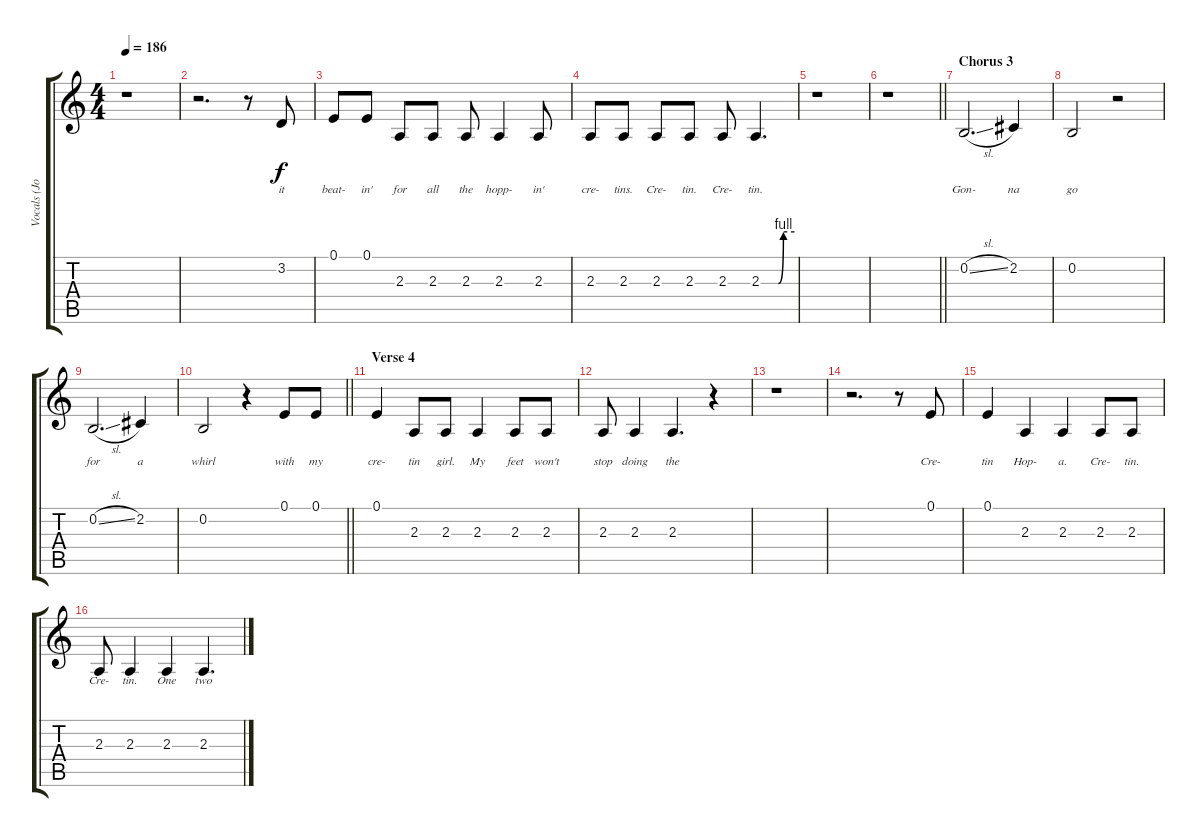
\track ("Vocals (Joey)" "Vocals (Jo") {instrument synthbrass1}
\staff {score tabs}
\tuning (E4 B3 G3 D3 A2 E2) {hide}
\ts (4 4)
\tempo 186
\clef g2
\ks c
r.1{dy f} |
r.2{d} r.8 3.2.8{lyrics (0 "it") lyrics (1 "") lyrics (2 "") lyrics (3 "") lyrics (4 "")} |
0.1.8{lyrics (0 "beat-") lyrics (1 "") lyrics (2 "") lyrics (3 "") lyrics (4 "")} 0.1.8{lyrics (0 "in'") lyrics (1 "") lyrics (2 "") lyrics (3 "") lyrics (4 "")} 2.3.8{lyrics (0 "for") lyrics (1 "") lyrics (2 "") lyrics (3 "") lyrics (4 "")} 2.3.8{lyrics (0 "all") lyrics (1 "") lyrics (2 "") lyrics (3 "") lyrics (4 "")} 2.3.8{lyrics (0 "the") lyrics (1 "") lyrics (2 "") lyrics (3 "") lyrics (4 "")} 2.3.4{lyrics (0 "hopp-") lyrics (1 "") lyrics (2 "") lyrics (3 "") lyrics (4 "")} 2.3.8{lyrics (0 "in'") lyrics (1 "") lyrics (2 "") lyrics (3 "") lyrics (4 "")} |
2.3.8{lyrics (0 "cre-") lyrics (1 "") lyrics (2 "") lyrics (3 "") lyrics (4 "")} 2.3.8{lyrics (0 "tins.") lyrics (1 "") lyrics (2 "") lyrics (3 "") lyrics (4 "")} 2.3.8{lyrics (0 "Cre-") lyrics (1 "") lyrics (2 "") lyrics (3 "") lyrics (4 "")} 2.3.8{lyrics (0 "tin.") lyrics (1 "") lyrics (2 "") lyrics (3 "") lyrics (4 "")} 2.3.8{lyrics (0 "Cre-") lyrics (1 "") lyrics (2 "") lyrics (3 "") lyrics (4 "")} 2.3{be (custom 0 0 31 0 40 4 60 4)}.4{d lyrics (0 "tin.") lyrics (1 "") lyrics (2 "") lyrics (3 "") lyrics (4 "")} |
r.1 |
\barLineRight lightlight
r.1 |
\section ("" "Chorus 3")
0.2{sl}.2{d lyrics (0 "Gon-") lyrics (1 "") lyrics (2 "") lyrics (3 "") lyrics (4 "")} 2.2.4{lyrics (0 "na") lyrics (1 "") lyrics (2 "") lyrics (3 "") lyrics (4 "")} |
0.2.2{lyrics (0 "go") lyrics (1 "") lyrics (2 "") lyrics (3 "") lyrics (4 "")} r.2 |
0.2{sl}.2{d lyrics (0 "for") lyrics (1 "") lyrics (2 "") lyrics (3 "") lyrics (4 "")} 2.2.4{lyrics (0 "a") lyrics (1 "") lyrics (2 "") lyrics (3 "") lyrics (4 "")} |
\barLineRight lightlight
0.2.2{lyrics (0 "whirl") lyrics (1 "") lyrics (2 "") lyrics (3 "") lyrics (4 "")} r.4 0.1.8{lyrics (0 "with") lyrics (1 "") lyrics (2 "") lyrics (3 "") lyrics (4 "")} 0.1.8{lyrics (0 "my") lyrics (1 "") lyrics (2 "") lyrics (3 "") lyrics (4 "")} |
\section ("" "Verse 4")
0.1.4{lyrics (0 "cre-") lyrics (1 "") lyrics (2 "") lyrics (3 "") lyrics (4 "")} 2.3.8{lyrics (0 "tin") lyrics (1 "") lyrics (2 "") lyrics (3 "") lyrics (4 "")} 2.3.8{lyrics (0 "girl.") lyrics (1 "") lyrics (2 "") lyrics (3 "") lyrics (4 "")} 2.3.4{lyrics (0 "My") lyrics (1 "") lyrics (2 "") lyrics (3 "") lyrics (4 "")} 2.3.8{lyrics (0 "feet") lyrics (1 "") lyrics (2 "") lyrics (3 "") lyrics (4 "")} 2.3.8{lyrics (0 "won't") lyrics (1 "") lyrics (2 "") lyrics (3 "") lyrics (4 "")} |
2.3.8{lyrics (0 "stop") lyrics (1 "") lyrics (2 "") lyrics (3 "") lyrics (4 "")} 2.3.4{lyrics (0 "doing") lyrics (1 "") lyrics (2 "") lyrics (3 "") lyrics (4 "")} 2.3.4{d lyrics (0 "the") lyrics (1 "") lyrics (2 "") lyrics (3 "") lyrics (4 "")} r.4 |
r.1 |
r.2{d} r.8 0.1.8{lyrics (0 "Cre-") lyrics (1 "") lyrics (2 "") lyrics (3 "") lyrics (4 "")} |
0.1.4{lyrics (0 "tin") lyrics (1 "") lyrics (2 "") lyrics (3 "") lyrics (4 "")} 2.3.4{lyrics (0 "Hop-") lyrics (1 "") lyrics (2 "") lyrics (3 "") lyrics (4 "")} 2.3.4{lyrics (0 "a.") lyrics (1 "") lyrics (2 "") lyrics (3 "") lyrics (4 "")} 2.3.8{lyrics (0 "Cre-") lyrics (1 "") lyrics (2 "") lyrics (3 "") lyrics (4 "")} 2.3.8{lyrics (0 "tin.") lyrics (1 "") lyrics (2 "") lyrics (3 "") lyrics (4 "")} |
2.3.8{lyrics (0 "Cre-") lyrics (1 "") lyrics (2 "") lyrics (3 "") lyrics (4 "")} 2.3.4{lyrics (0 "tin.") lyrics (1 "") lyrics (2 "") lyrics (3 "") lyrics (4 "")} 2.3.4{lyrics (0 "One") lyrics (1 "") lyrics (2 "") lyrics (3 "") lyrics (4 "")} 2.3.4{d lyrics (0 "two") lyrics (1 "") lyrics (2 "") lyrics (3 "") lyrics (4 "")}
